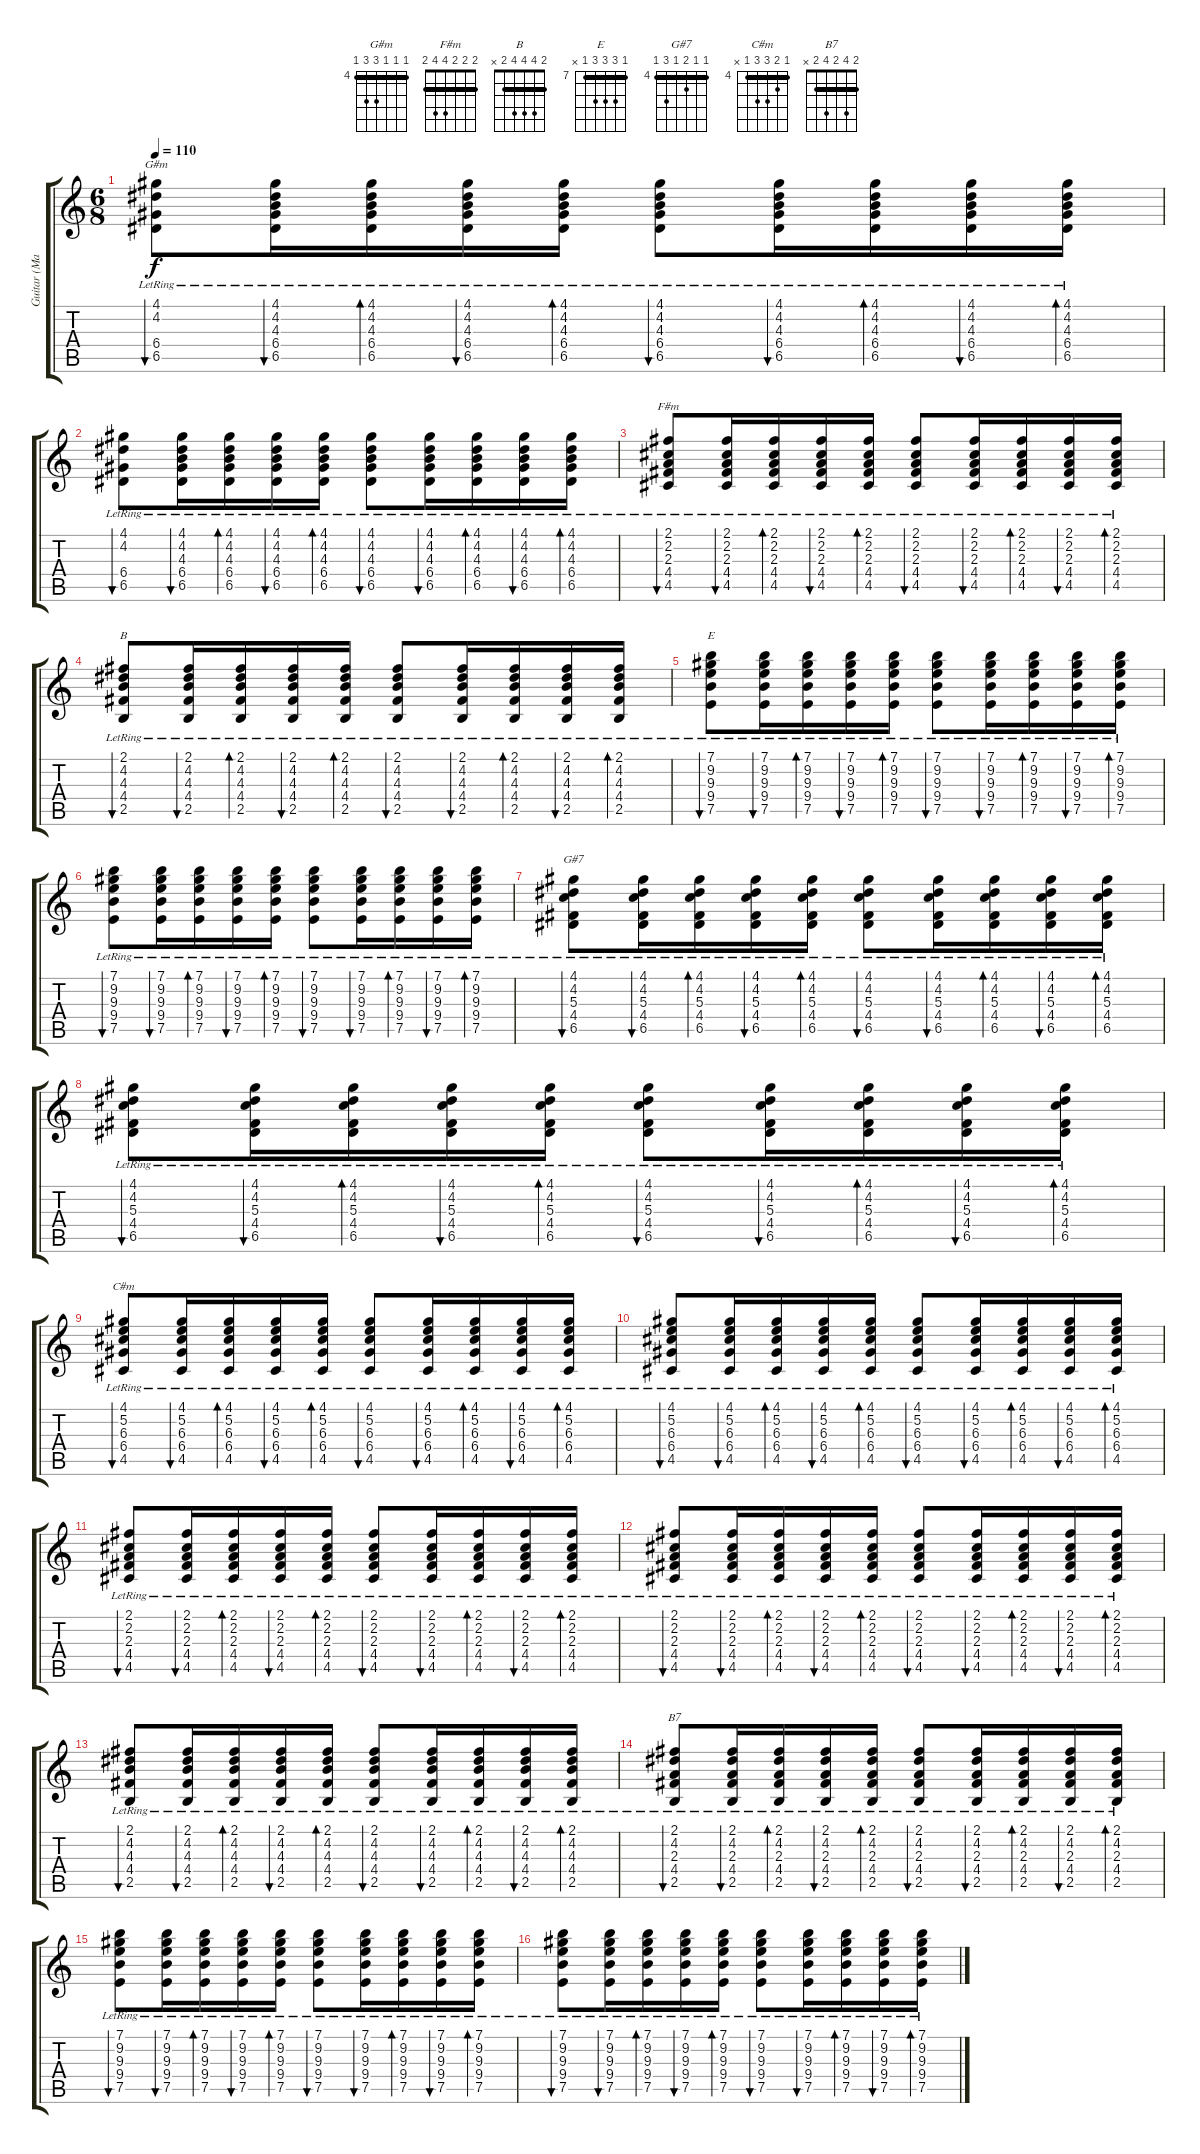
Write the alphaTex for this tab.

\track ("Guitar (Makarevich)" "Guitar (Ma") {instrument acousticguitarsteel}
\staff {score tabs}
\tuning (E4 B3 G3 D3 A2 E2) {hide}
\chord ("G#m" 4 4 4 6 6 4) {firstfret 4 barre 4}
\chord ("F#m" 2 2 2 4 4 2) {barre 2}
\chord ("B" 2 4 4 4 2 x) {barre 2}
\chord ("E" 7 9 9 9 7 x) {firstfret 7 barre 7}
\chord ("G#7" 4 4 5 4 6 4) {firstfret 4 barre 4}
\chord ("C#m" 4 5 6 6 4 x) {firstfret 4 barre 4}
\chord ("B7" 2 4 2 4 2 x) {barre 2}
\ts (6 8)
\tempo 110
\clef g2
\ks c
(4.1{lr} 4.2{lr} 6.4{lr} 6.5{lr}).8{bu 120 ch "G#m" dy f} (4.1{lr} 4.2{lr} 4.3{lr} 6.4{lr} 6.5{lr}).16{bu 120} (4.1{lr} 4.2{lr} 4.3{lr} 6.4{lr} 6.5{lr}).16{bd 120} (4.1{lr} 4.2{lr} 4.3{lr} 6.4{lr} 6.5{lr}).16{bu 120} (4.1{lr} 4.2{lr} 4.3{lr} 6.4{lr} 6.5{lr}).16{bd 120} (4.1{lr} 4.2{lr} 4.3{lr} 6.4{lr} 6.5{lr}).8{bu 120} (4.1{lr} 4.2{lr} 4.3{lr} 6.4{lr} 6.5{lr}).16{bu 120} (4.1{lr} 4.2{lr} 4.3{lr} 6.4{lr} 6.5{lr}).16{bd 120} (4.1{lr} 4.2{lr} 4.3{lr} 6.4{lr} 6.5{lr}).16{bu 120} (4.1{lr} 4.2{lr} 4.3{lr} 6.4{lr} 6.5{lr}).16{bd 120} |
(4.1{lr} 4.2{lr} 6.4{lr} 6.5{lr}).8{bu 120} (4.1{lr} 4.2{lr} 4.3{lr} 6.4{lr} 6.5{lr}).16{bu 120} (4.1{lr} 4.2{lr} 4.3{lr} 6.4{lr} 6.5{lr}).16{bd 120} (4.1{lr} 4.2{lr} 4.3{lr} 6.4{lr} 6.5{lr}).16{bu 120} (4.1{lr} 4.2{lr} 4.3{lr} 6.4{lr} 6.5{lr}).16{bd 120} (4.1{lr} 4.2{lr} 4.3{lr} 6.4{lr} 6.5{lr}).8{bu 120} (4.1{lr} 4.2{lr} 4.3{lr} 6.4{lr} 6.5{lr}).16{bu 120} (4.1{lr} 4.2{lr} 4.3{lr} 6.4{lr} 6.5{lr}).16{bd 120} (4.1{lr} 4.2{lr} 4.3{lr} 6.4{lr} 6.5{lr}).16{bu 120} (4.1{lr} 4.2{lr} 4.3{lr} 6.4{lr} 6.5{lr}).16{bd 120} |
(2.1{lr} 2.2{lr} 2.3{lr} 4.4{lr} 4.5{lr}).8{bu 120 ch "F#m"} (2.1{lr} 2.2{lr} 2.3{lr} 4.4{lr} 4.5{lr}).16{bu 120} (2.1{lr} 2.2{lr} 2.3{lr} 4.4{lr} 4.5{lr}).16{bd 120} (2.1{lr} 2.2{lr} 2.3{lr} 4.4{lr} 4.5{lr}).16{bu 120} (2.1{lr} 2.2{lr} 2.3{lr} 4.4{lr} 4.5{lr}).16{bd 120} (2.1{lr} 2.2{lr} 2.3{lr} 4.4{lr} 4.5{lr}).8{bu 120} (2.1{lr} 2.2{lr} 2.3{lr} 4.4{lr} 4.5{lr}).16{bu 120} (2.1{lr} 2.2{lr} 2.3{lr} 4.4{lr} 4.5{lr}).16{bd 120} (2.1{lr} 2.2{lr} 2.3{lr} 4.4{lr} 4.5{lr}).16{bu 120} (2.1{lr} 2.2{lr} 2.3{lr} 4.4{lr} 4.5{lr}).16{bd 120} |
(2.1{lr} 4.2{lr} 4.3{lr} 4.4{lr} 2.5{lr}).8{bu 120 ch "B"} (2.1{lr} 4.2{lr} 4.3{lr} 4.4{lr} 2.5{lr}).16{bu 120} (2.1{lr} 4.2{lr} 4.3{lr} 4.4{lr} 2.5{lr}).16{bd 120} (2.1{lr} 4.2{lr} 4.3{lr} 4.4{lr} 2.5{lr}).16{bu 120} (2.1{lr} 4.2{lr} 4.3{lr} 4.4{lr} 2.5{lr}).16{bd 120} (2.1{lr} 4.2{lr} 4.3{lr} 4.4{lr} 2.5{lr}).8{bu 120} (2.1{lr} 4.2{lr} 4.3{lr} 4.4{lr} 2.5{lr}).16{bu 120} (2.1{lr} 4.2{lr} 4.3{lr} 4.4{lr} 2.5{lr}).16{bd 120} (2.1{lr} 4.2{lr} 4.3{lr} 4.4{lr} 2.5{lr}).16{bu 120} (2.1{lr} 4.2{lr} 4.3{lr} 4.4{lr} 2.5{lr}).16{bd 120} |
(7.1{lr} 9.2{lr} 9.3{lr} 9.4{lr} 7.5{lr}).8{bu 120 ch "E"} (7.1{lr} 9.2{lr} 9.3{lr} 9.4{lr} 7.5{lr}).16{bu 120} (7.1{lr} 9.2{lr} 9.3{lr} 9.4{lr} 7.5{lr}).16{bd 120} (7.1{lr} 9.2{lr} 9.3{lr} 9.4{lr} 7.5{lr}).16{bu 120} (7.1{lr} 9.2{lr} 9.3{lr} 9.4{lr} 7.5{lr}).16{bd 120} (7.1{lr} 9.2{lr} 9.3{lr} 9.4{lr} 7.5{lr}).8{bu 120} (7.1{lr} 9.2{lr} 9.3{lr} 9.4{lr} 7.5{lr}).16{bu 120} (7.1{lr} 9.2{lr} 9.3{lr} 9.4{lr} 7.5{lr}).16{bd 120} (7.1{lr} 9.2{lr} 9.3{lr} 9.4{lr} 7.5{lr}).16{bu 120} (7.1{lr} 9.2{lr} 9.3{lr} 9.4{lr} 7.5{lr}).16{bd 120} |
(7.1{lr} 9.2{lr} 9.3{lr} 9.4{lr} 7.5{lr}).8{bu 120} (7.1{lr} 9.2{lr} 9.3{lr} 9.4{lr} 7.5{lr}).16{bu 120} (7.1{lr} 9.2{lr} 9.3{lr} 9.4{lr} 7.5{lr}).16{bd 120} (7.1{lr} 9.2{lr} 9.3{lr} 9.4{lr} 7.5{lr}).16{bu 120} (7.1{lr} 9.2{lr} 9.3{lr} 9.4{lr} 7.5{lr}).16{bd 120} (7.1{lr} 9.2{lr} 9.3{lr} 9.4{lr} 7.5{lr}).8{bu 120} (7.1{lr} 9.2{lr} 9.3{lr} 9.4{lr} 7.5{lr}).16{bu 120} (7.1{lr} 9.2{lr} 9.3{lr} 9.4{lr} 7.5{lr}).16{bd 120} (7.1{lr} 9.2{lr} 9.3{lr} 9.4{lr} 7.5{lr}).16{bu 120} (7.1{lr} 9.2{lr} 9.3{lr} 9.4{lr} 7.5{lr}).16{bd 120} |
(4.1{lr} 4.2{lr} 5.3{lr} 4.4{lr} 6.5{lr}).8{bu 120 ch "G#7"} (4.1{lr} 4.2{lr} 5.3{lr} 4.4{lr} 6.5{lr}).16{bu 120} (4.1{lr} 4.2{lr} 5.3{lr} 4.4{lr} 6.5{lr}).16{bd 120} (4.1{lr} 4.2{lr} 5.3{lr} 4.4{lr} 6.5{lr}).16{bu 120} (4.1{lr} 4.2{lr} 5.3{lr} 4.4{lr} 6.5{lr}).16{bd 120} (4.1{lr} 4.2{lr} 5.3{lr} 4.4{lr} 6.5{lr}).8{bu 120} (4.1{lr} 4.2{lr} 5.3{lr} 4.4{lr} 6.5{lr}).16{bu 120} (4.1{lr} 4.2{lr} 5.3{lr} 4.4{lr} 6.5{lr}).16{bd 120} (4.1{lr} 4.2{lr} 5.3{lr} 4.4{lr} 6.5{lr}).16{bu 120} (4.1{lr} 4.2{lr} 5.3{lr} 4.4{lr} 6.5{lr}).16{bd 120} |
(4.1{lr} 4.2{lr} 5.3{lr} 4.4{lr} 6.5{lr}).8{bu 120} (4.1{lr} 4.2{lr} 5.3{lr} 4.4{lr} 6.5{lr}).16{bu 120} (4.1{lr} 4.2{lr} 5.3{lr} 4.4{lr} 6.5{lr}).16{bd 120} (4.1{lr} 4.2{lr} 5.3{lr} 4.4{lr} 6.5{lr}).16{bu 120} (4.1{lr} 4.2{lr} 5.3{lr} 4.4{lr} 6.5{lr}).16{bd 120} (4.1{lr} 4.2{lr} 5.3{lr} 4.4{lr} 6.5{lr}).8{bu 120} (4.1{lr} 4.2{lr} 5.3{lr} 4.4{lr} 6.5{lr}).16{bu 120} (4.1{lr} 4.2{lr} 5.3{lr} 4.4{lr} 6.5{lr}).16{bd 120} (4.1{lr} 4.2{lr} 5.3{lr} 4.4{lr} 6.5{lr}).16{bu 120} (4.1{lr} 4.2{lr} 5.3{lr} 4.4{lr} 6.5{lr}).16{bd 120} |
(4.1{lr} 5.2{lr} 6.3{lr} 6.4{lr} 4.5{lr}).8{bu 120 ch "C#m"} (4.1{lr} 5.2{lr} 6.3{lr} 6.4{lr} 4.5{lr}).16{bu 120} (4.1{lr} 5.2{lr} 6.3{lr} 6.4{lr} 4.5{lr}).16{bd 120} (4.1{lr} 5.2{lr} 6.3{lr} 6.4{lr} 4.5{lr}).16{bu 120} (4.1{lr} 5.2{lr} 6.3{lr} 6.4{lr} 4.5{lr}).16{bd 120} (4.1{lr} 5.2{lr} 6.3{lr} 6.4{lr} 4.5{lr}).8{bu 120} (4.1{lr} 5.2{lr} 6.3{lr} 6.4{lr} 4.5{lr}).16{bu 120} (4.1{lr} 5.2{lr} 6.3{lr} 6.4{lr} 4.5{lr}).16{bd 120} (4.1{lr} 5.2{lr} 6.3{lr} 6.4{lr} 4.5{lr}).16{bu 120} (4.1{lr} 5.2{lr} 6.3{lr} 6.4{lr} 4.5{lr}).16{bd 120} |
(4.1{lr} 5.2{lr} 6.3{lr} 6.4{lr} 4.5{lr}).8{bu 120} (4.1{lr} 5.2{lr} 6.3{lr} 6.4{lr} 4.5{lr}).16{bu 120} (4.1{lr} 5.2{lr} 6.3{lr} 6.4{lr} 4.5{lr}).16{bd 120} (4.1{lr} 5.2{lr} 6.3{lr} 6.4{lr} 4.5{lr}).16{bu 120} (4.1{lr} 5.2{lr} 6.3{lr} 6.4{lr} 4.5{lr}).16{bd 120} (4.1{lr} 5.2{lr} 6.3{lr} 6.4{lr} 4.5{lr}).8{bu 120} (4.1{lr} 5.2{lr} 6.3{lr} 6.4{lr} 4.5{lr}).16{bu 120} (4.1{lr} 5.2{lr} 6.3{lr} 6.4{lr} 4.5{lr}).16{bd 120} (4.1{lr} 5.2{lr} 6.3{lr} 6.4{lr} 4.5{lr}).16{bu 120} (4.1{lr} 5.2{lr} 6.3{lr} 6.4{lr} 4.5{lr}).16{bd 120} |
(2.1{lr} 2.2{lr} 2.3{lr} 4.4{lr} 4.5{lr}).8{bu 120} (2.1{lr} 2.2{lr} 2.3{lr} 4.4{lr} 4.5{lr}).16{bu 120} (2.1{lr} 2.2{lr} 2.3{lr} 4.4{lr} 4.5{lr}).16{bd 120} (2.1{lr} 2.2{lr} 2.3{lr} 4.4{lr} 4.5{lr}).16{bu 120} (2.1{lr} 2.2{lr} 2.3{lr} 4.4{lr} 4.5{lr}).16{bd 120} (2.1{lr} 2.2{lr} 2.3{lr} 4.4{lr} 4.5{lr}).8{bu 120} (2.1{lr} 2.2{lr} 2.3{lr} 4.4{lr} 4.5{lr}).16{bu 120} (2.1{lr} 2.2{lr} 2.3{lr} 4.4{lr} 4.5{lr}).16{bd 120} (2.1{lr} 2.2{lr} 2.3{lr} 4.4{lr} 4.5{lr}).16{bu 120} (2.1{lr} 2.2{lr} 2.3{lr} 4.4{lr} 4.5{lr}).16{bd 120} |
(2.1{lr} 2.2{lr} 2.3{lr} 4.4{lr} 4.5{lr}).8{bu 120} (2.1{lr} 2.2{lr} 2.3{lr} 4.4{lr} 4.5{lr}).16{bu 120} (2.1{lr} 2.2{lr} 2.3{lr} 4.4{lr} 4.5{lr}).16{bd 120} (2.1{lr} 2.2{lr} 2.3{lr} 4.4{lr} 4.5{lr}).16{bu 120} (2.1{lr} 2.2{lr} 2.3{lr} 4.4{lr} 4.5{lr}).16{bd 120} (2.1{lr} 2.2{lr} 2.3{lr} 4.4{lr} 4.5{lr}).8{bu 120} (2.1{lr} 2.2{lr} 2.3{lr} 4.4{lr} 4.5{lr}).16{bu 120} (2.1{lr} 2.2{lr} 2.3{lr} 4.4{lr} 4.5{lr}).16{bd 120} (2.1{lr} 2.2{lr} 2.3{lr} 4.4{lr} 4.5{lr}).16{bu 120} (2.1{lr} 2.2{lr} 2.3{lr} 4.4{lr} 4.5{lr}).16{bd 120} |
(2.1{lr} 4.2{lr} 4.3{lr} 4.4{lr} 2.5{lr}).8{bu 120} (2.1{lr} 4.2{lr} 4.3{lr} 4.4{lr} 2.5{lr}).16{bu 120} (2.1{lr} 4.2{lr} 4.3{lr} 4.4{lr} 2.5{lr}).16{bd 120} (2.1{lr} 4.2{lr} 4.3{lr} 4.4{lr} 2.5{lr}).16{bu 120} (2.1{lr} 4.2{lr} 4.3{lr} 4.4{lr} 2.5{lr}).16{bd 120} (2.1{lr} 4.2{lr} 4.3{lr} 4.4{lr} 2.5{lr}).8{bu 120} (2.1{lr} 4.2{lr} 4.3{lr} 4.4{lr} 2.5{lr}).16{bu 120} (2.1{lr} 4.2{lr} 4.3{lr} 4.4{lr} 2.5{lr}).16{bd 120} (2.1{lr} 4.2{lr} 4.3{lr} 4.4{lr} 2.5{lr}).16{bu 120} (2.1{lr} 4.2{lr} 4.3{lr} 4.4{lr} 2.5{lr}).16{bd 120} |
(2.1{lr} 4.2{lr} 2.3{lr} 4.4{lr} 2.5{lr}).8{bu 120 ch "B7"} (2.1{lr} 4.2{lr} 2.3{lr} 4.4{lr} 2.5{lr}).16{bu 120} (2.1{lr} 4.2{lr} 2.3{lr} 4.4{lr} 2.5{lr}).16{bd 120} (2.1{lr} 4.2{lr} 2.3{lr} 4.4{lr} 2.5{lr}).16{bu 120} (2.1{lr} 4.2{lr} 2.3{lr} 4.4{lr} 2.5{lr}).16{bd 120} (2.1{lr} 4.2{lr} 2.3{lr} 4.4{lr} 2.5{lr}).8{bu 120} (2.1{lr} 4.2{lr} 2.3{lr} 4.4{lr} 2.5{lr}).16{bu 120} (2.1{lr} 4.2{lr} 2.3{lr} 4.4{lr} 2.5{lr}).16{bd 120} (2.1{lr} 4.2{lr} 2.3{lr} 4.4{lr} 2.5{lr}).16{bu 120} (2.1{lr} 4.2{lr} 2.3{lr} 4.4{lr} 2.5{lr}).16{bd 120} |
(7.1{lr} 9.2{lr} 9.3{lr} 9.4{lr} 7.5{lr}).8{bu 120} (7.1{lr} 9.2{lr} 9.3{lr} 9.4{lr} 7.5{lr}).16{bu 120} (7.1{lr} 9.2{lr} 9.3{lr} 9.4{lr} 7.5{lr}).16{bd 120} (7.1{lr} 9.2{lr} 9.3{lr} 9.4{lr} 7.5{lr}).16{bu 120} (7.1{lr} 9.2{lr} 9.3{lr} 9.4{lr} 7.5{lr}).16{bd 120} (7.1{lr} 9.2{lr} 9.3{lr} 9.4{lr} 7.5{lr}).8{bu 120} (7.1{lr} 9.2{lr} 9.3{lr} 9.4{lr} 7.5{lr}).16{bu 120} (7.1{lr} 9.2{lr} 9.3{lr} 9.4{lr} 7.5{lr}).16{bd 120} (7.1{lr} 9.2{lr} 9.3{lr} 9.4{lr} 7.5{lr}).16{bu 120} (7.1{lr} 9.2{lr} 9.3{lr} 9.4{lr} 7.5{lr}).16{bd 120} |
(7.1{lr} 9.2{lr} 9.3{lr} 9.4{lr} 7.5{lr}).8{bu 120} (7.1{lr} 9.2{lr} 9.3{lr} 9.4{lr} 7.5{lr}).16{bu 120} (7.1{lr} 9.2{lr} 9.3{lr} 9.4{lr} 7.5{lr}).16{bd 120} (7.1{lr} 9.2{lr} 9.3{lr} 9.4{lr} 7.5{lr}).16{bu 120} (7.1{lr} 9.2{lr} 9.3{lr} 9.4{lr} 7.5{lr}).16{bd 120} (7.1{lr} 9.2{lr} 9.3{lr} 9.4{lr} 7.5{lr}).8{bu 120} (7.1{lr} 9.2{lr} 9.3{lr} 9.4{lr} 7.5{lr}).16{bu 120} (7.1{lr} 9.2{lr} 9.3{lr} 9.4{lr} 7.5{lr}).16{bd 120} (7.1{lr} 9.2{lr} 9.3{lr} 9.4{lr} 7.5{lr}).16{bu 120} (7.1{lr} 9.2{lr} 9.3{lr} 9.4{lr} 7.5{lr}).16{bd 120}
